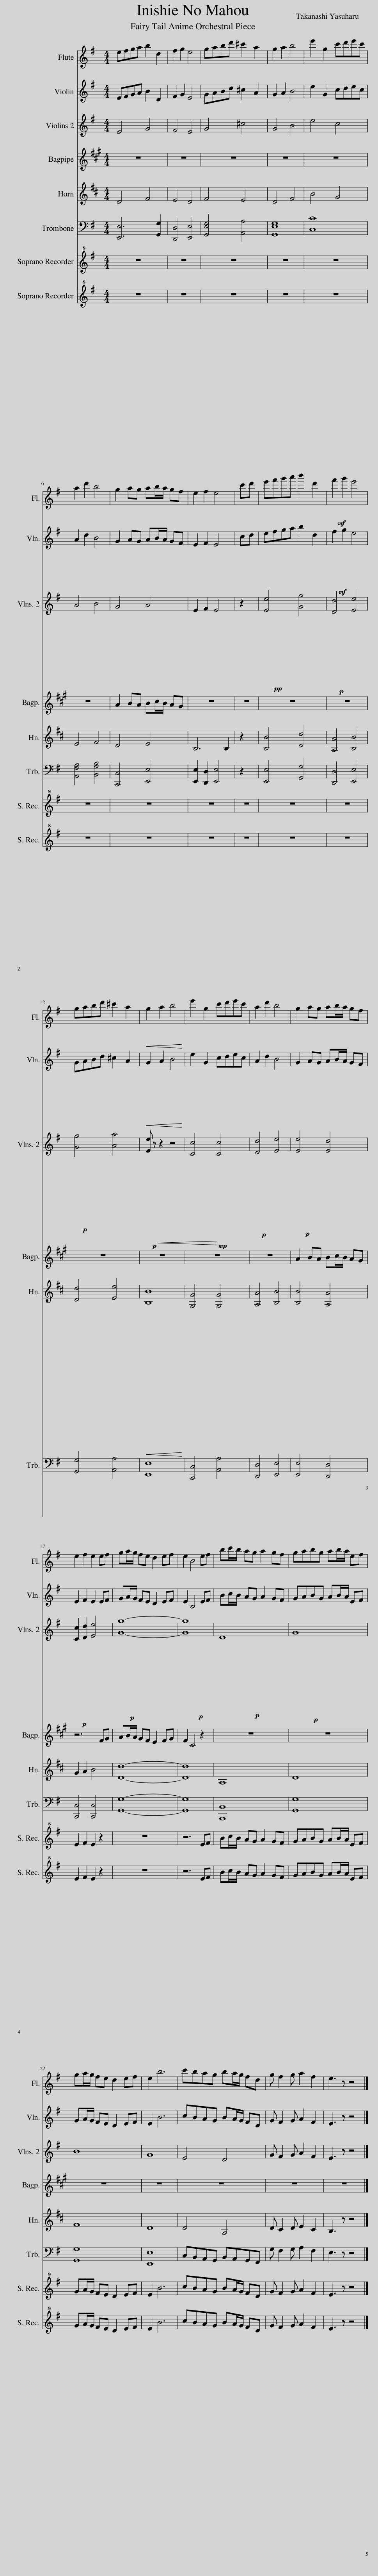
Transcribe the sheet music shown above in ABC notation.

X:1
%%score 1 2 3 4 5 6 7 8
L:1/8
M:4/4
I:linebreak $
K:G
V:1 treble
V:2 treble
V:3 treble
V:4 treble transpose=-2
V:5 treble transpose=-7
V:6 bass
V:7 treble+8
V:8 treble+8
V:1
 efga b2 d2 | f2 g2 e4 | gabd' ^c'2 a2 | g2 a2 b4 | e'2 g2 c'd'e'c' |$ %5
 a2 d'2 b4 | g2 ag ab/a/ gf | e2 f2 e4 | c'd' | e'f'g'a' b'2 d'2 | %10
!mf! f'2 g'2 e'4 |$ gabd' ^c'2 a2 |!<(! g2 a2 b4!<)! | e'2 g2 c'd'e'c' | a2 d'2 b4 | %15
 g2 ag ab/a/ gf |$ e2 f2 e2 ef | ga/g/ fe d2 ef | e2 B4 ef | bc'/b/ ag a2 gf | %20
 gabg ab/a/ ef |$ ga/g/ fe d2 ef | e2 b6 | c'bag ba/g/ fd | g f2 g a2 f2 | %25
 e3 z z4 |] %26
V:2
 EFGA B2 D2 | F2 G2 E4 | GABd ^c2 A2 | G2 A2 B4 | e2 G2 cdec |$ %5
 A2 d2 B4 | G2 AG AB/A/ GF | E2 F2 E4 | cd | efga b2 d2 | %10
!mf! f2 g2 e4 |$ GABd ^c2 A2 |!<(! G2 A2 B4!<)! | e2 G2 cdec | A2 d2 B4 | %15
 G2 AG AB/A/ GF |$ E2 F2 E2 EF | GA/G/ FE D2 EF | E2 B,4 EF | Bc/B/ AG A2 GF | %20
 GABG AB/A/ EF |$ GA/G/ FE D2 EF | E2 B6 | cBAG BA/G/ FD | G F2 G A2 F2 | %25
 E3 z z4 |] %26
V:3
 E4 G4 | F4 E4 | G4 ^c4 | G4 B4 | e4 c4 |$ %5
 A4 B4 | G4 A4 | E2 F2 E4 | z2 |!pp! [Ee]4 [Gg]4 | %10
!p! [Dd]4 [Ee]4 |$!p! [Gg]4 [Aa]4 |!p!!<(! [Ee] z z2 z4!<)! |!mp! [Cc]4 [Cc]4 |!p! [Dd]4 [Ee]4 | %15
!p! [Ee]4 [Ed]4 |$!p! [Cc]2 [Dd]2 [Ee]4 |!p! [Gg]8- |!p! [Gg]8 |!p! D8 | %20
!p! G8 |$ B8 | G8 | E4 D4 | G F2 G A2 F2 | %25
 E3 z z4 |] %26
V:4
[K:A] z8 | z8 | z8 | z8 | z8 |$ %5
 z8 | A2 BA Bc/B/ AG | z8 | z2 | z8 | %10
 z8 |$ z8 | z8 | z8 | z8 | %15
 A2 BA Bc/B/ AG |$ z6 FG | AB/A/ GF E2 FG | F2 C4 z2 | z8 | %20
 z8 |$ z8 | z8 | z8 | z8 | %25
 z8 |] %26
V:5
[K:D] D4 F4 | E4 D4 | F4 E4 | D4 F4 | B4 G4 |$ %5
 E4 F4 | D4 E4 | B,6 B,2 | z2 | [B,B]4 [Dd]4 | %10
 [A,A]4 [B,B]4 |$ [Dd]4 [Ee]4 |!<(! [B,B]8!<)! | [G,G]4 [G,G]4 | [A,A]4 [B,B]4 | %15
 [B,B]4 [A,A]4 |$ G2 A2 B4 | [Dd]8- | [Dd]8 | A,8 | %20
 D8 |$ F8 | D8 | D4 A,4 | D C2 D E2 C2 | %25
 B,3 z z4 |] %26
V:6
 [E,,E,]6 [G,,G,]2 | [D,,D,]4 [E,,E,]4 | [G,,E,G,]4 [A,,A,]4 | [G,,E,G,]8 | [C,C]8 |$ %5
 [A,,F,A,]4 [B,,G,B,]4 | [C,,C,]4 [E,,E,]4 | [E,,E,]2 [D,,D,]2 [E,,E,]4 | z2 | [E,,E,]4 [G,,G,]4 | %10
 [D,,D,]4 [E,,E,]4 |$ [G,,G,]4 [A,,A,]4 |!<(! [E,,E,]8!<)! | [C,,C,]4 [A,,A,]4 | [D,,D,]4 [E,,E,]4 | %15
 [E,,E,]4 [D,,D,]4 |$ [C,,C,]4 [C,,C,]4 | [G,,G,]8- | [G,,G,]8 | [B,,,B,,]8 | %20
 [G,,G,]8 |$ [G,,G,]8 | [E,,E,]8 | C,B,,A,,G,, B,,A,,G,,F,, | G, F,2 G, A,2 F,2 | %25
 E,3 z z4 |] %26
V:7
 z8 | z8 | z8 | z8 | z8 |$ %5
 z8 | z8 | z8 | z2 | z8 | %10
 z8 |$ z8 | z8 |!fff! e2 G2 cdec | A2 d2 B4 | %15
 G2 AG AB/A/ GF |$ E2 F2 E2 z2 | z8 | z6 EF | Bc/B/ AG A2 GF | %20
 GABG AB/A/ EF |$ GA/G/ FE D2 EF | E2 B6 | cBAG BA/G/ FD | G F2 G A2 F2 | %25
 E3 z z4 |] %26
V:8
 z8 | z8 | z8 | z8 | z8 |$ %5
 z8 | z8 | z8 | z2 | z8 | %10
 z8 |$ z8 | z8 |!fff! e2 G2 cdec | A2 d2 B4 | %15
 G2 AG AB/A/ GF |$ E2 F2 E2 z2 | z8 | z6 EF | Bc/B/ AG A2 GF | %20
 GABG AB/A/ EF |$ GA/G/ FE D2 EF | E2 B6 | cBAG BA/G/ FD | G F2 G A2 F2 | %25
 E3 z z4 |] %26
